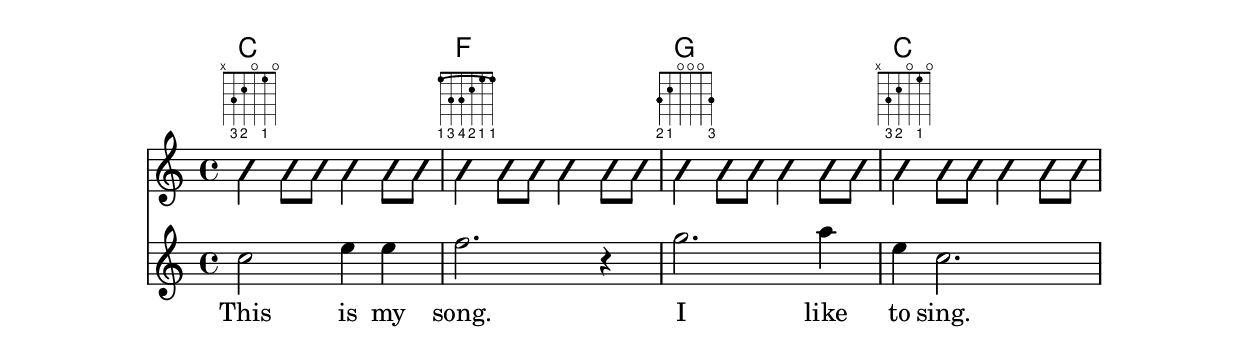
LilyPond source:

%% Do not edit this file; it is auto-generated from input/new
%% This file is in the public domain.
\version "2.11.62"

\header {
  texidoces = "
Para la música de guitarra, es posible mostrar los ritmos de rasgueo,
además de las notas de la melodía, acordes y diagramas de posiciones.

"
  doctitlees = "Ritmos rasgueados de guitarra"

  lsrtags = "rhythms,fretted-strings"
  texidoc = "
For guitar music, it is possible to show strum rhythms, along
with melody notes, chord names, and fret diagrams.
"
  doctitle = "Guitar strum rhythms"
} % begin verbatim

\include "predefined-guitar-fretboards.ly"
<<
  \new ChordNames {
    \chordmode {
      c1 f g c
    }
  }

  \new FretBoards {
    \chordmode {
      c1 f g c
    }
  }


  \new Voice \with {
    \consists Pitch_squash_engraver
  } \relative c'' {
    \improvisationOn
    c4 c8 c c4 c8 c
    f4 f8 f f4 f8 f
    g4 g8 g g4 g8 g
    c4 c8 c c4 c8 c
  }


  \new Voice = "melody" {
    \relative c'' {
      \improvisationOff
      c2 e4 e4
      f2. r4
      g2. a4
      e4 c2.
    }
  }

  \new Lyrics {
    \lyricsto "melody" {
      This is my song.
      I like to sing.
    }
  }
>>
